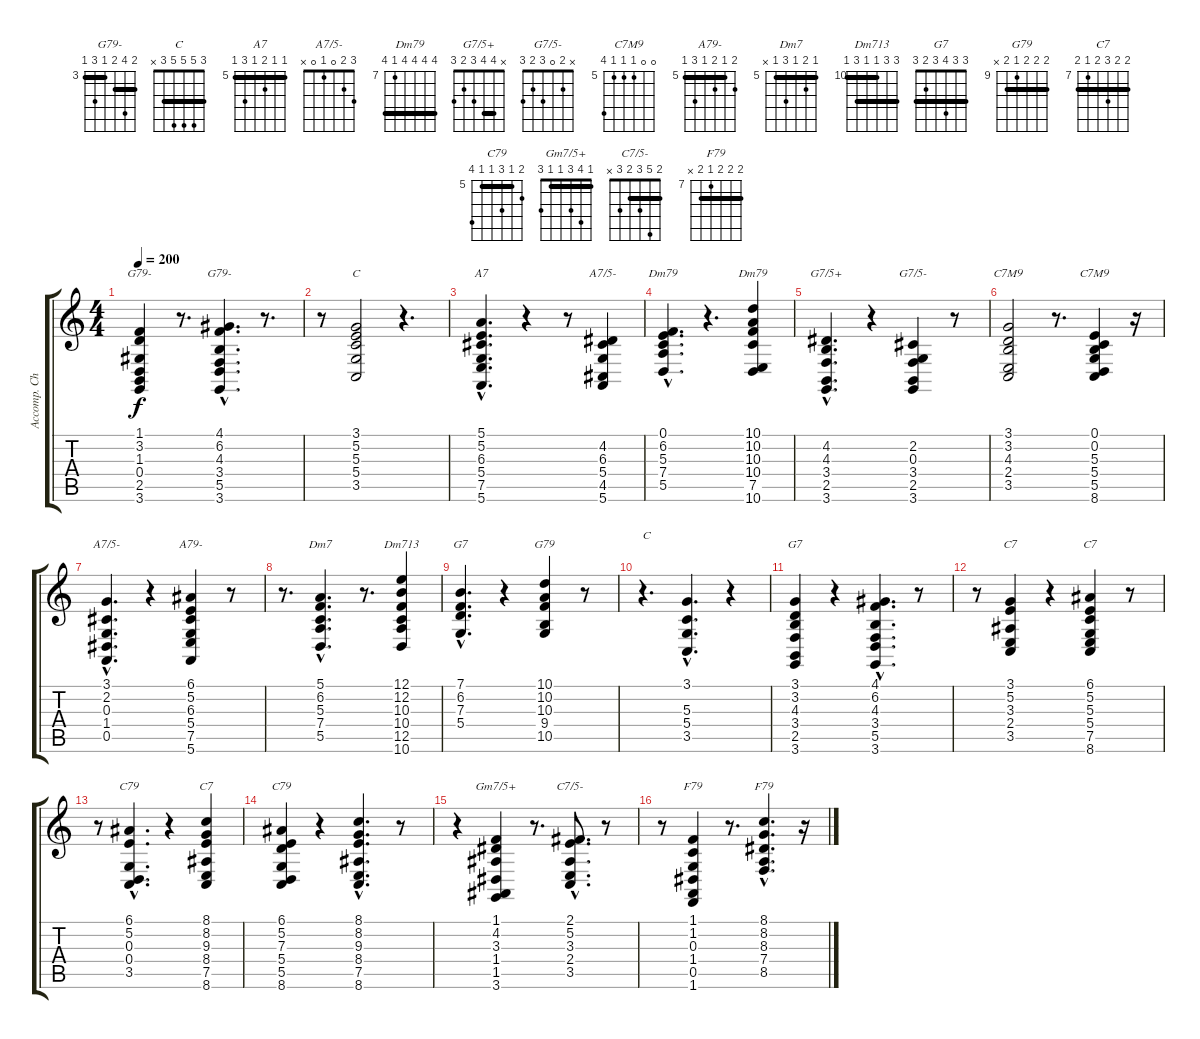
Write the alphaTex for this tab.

\track ("Accomp. Chords" "Accomp. Ch") {instrument acousticgrandpiano}
\staff {score tabs}
\tuning (E4 B3 G3 D3 A2 E2) {hide}
\chord ("G79-" 1 3 1 0 2 3) {barre 1}
\chord ("G79-" 4 6 4 3 5 3) {firstfret 3 barre (3 4)}
\chord ("C" 3 5 5 5 3 x) {barre 3}
\chord ("A7" 5 5 6 5 7 5) {firstfret 5 barre 5}
\chord ("A7/5-" x 4 6 5 4 5) {firstfret 4 barre 4}
\chord ("Dm79" 0 6 5 7 5 x) {firstfret 5}
\chord ("Dm79" 10 10 10 10 7 10) {firstfret 7 barre 10}
\chord ("G7/5+" x 4 4 3 2 3) {barre 4}
\chord ("G7/5-" x 2 0 3 2 3)
\chord ("C7M9" 3 3 4 2 3 x) {barre 3}
\chord ("C7M9" 0 0 5 5 5 8) {firstfret 5}
\chord ("A7/5-" 3 2 0 1 0 x)
\chord ("A79-" 6 5 6 5 7 5) {firstfret 5 barre 5}
\chord ("Dm7" 5 6 5 7 5 x) {firstfret 5 barre 5}
\chord ("Dm713" 12 12 10 10 12 10) {firstfret 10 barre (10 12)}
\chord ("G7" 7 6 7 5 x x) {firstfret 5}
\chord ("G79" 10 10 10 9 10 x) {firstfret 9 barre 10}
\chord ("G7" 3 3 4 3 2 3) {barre 3}
\chord ("C7" 3 5 3 2 3 x) {barre 3}
\chord ("C7" 6 5 5 5 7 8) {firstfret 5 barre 5}
\chord ("C79" 6 5 0 0 3 x) {firstfret 3}
\chord ("C7" 8 8 9 8 7 8) {firstfret 7 barre 8}
\chord ("C79" 6 5 7 5 5 8) {firstfret 5 barre 5}
\chord ("Gm7/5+" 1 4 3 1 1 3) {barre 1}
\chord ("C7/5-" 2 5 3 2 3 x) {barre 2}
\chord ("F79" 1 1 0 1 0 1) {barre 1}
\chord ("F79" 8 8 8 7 8 x) {firstfret 7 barre 8}
\ts (4 4)
\tempo 200
\clef g2
\ks aminor
(1.1 3.2 1.3 0.4 2.5 3.6).4{ch "G79-" dy f} r.8{d} (4.1{hac} 6.2{hac} 4.3{hac} 3.4{hac} 5.5{hac} 3.6{hac}).4{d ch "G79-"} r.8{d} |
r.8 (3.1 5.2 5.3 5.4 3.5).2{ch "C"} r.4{d} |
(5.1{hac} 5.2{hac} 6.3{hac} 5.4{hac} 7.5{hac} 5.6{hac}).4{d ch "A7"} r.4 r.8 (4.2 6.3 5.4 4.5 5.6).4{ch "A7/5-"} |
(0.1{hac} 6.2{hac} 5.3{hac} 7.4{hac} 5.5{hac}).4{d ch "Dm79"} r.4{d} (10.1 10.2 10.3 10.4 7.5 10.6).4{ch "Dm79"} |
(4.2{hac} 4.3{hac} 3.4{hac} 2.5{hac} 3.6{hac}).4{d ch "G7/5+"} r.4 (2.2 0.3 3.4 2.5 3.6).4{ch "G7/5-"} r.8 |
(3.1 3.2 4.3 2.4 3.5).2{ch "C7M9"} r.8{d} (0.1 0.2 5.3 5.4 5.5 8.6).4{ch "C7M9"} r.16 |
(3.1{hac} 2.2{hac} 0.3{hac} 1.4{hac} 0.5{hac}).4{d ch "A7/5-"} r.4 (6.1 5.2 6.3 5.4 7.5 5.6).4{ch "A79-"} r.8 |
r.8{d} (5.1{hac} 6.2{hac} 5.3{hac} 7.4{hac} 5.5{hac}).4{d ch "Dm7"} r.8{d} (12.1 12.2 10.3 10.4 12.5 10.6).4{ch "Dm713"} |
(7.1{hac} 6.2{hac} 7.3{hac} 5.4{hac}).4{d ch "G7"} r.4 (10.1 10.2 10.3 9.4 10.5).4{ch "G79"} r.8 |
r.4{d txt "C"} (3.1{hac} 5.3{hac} 5.4{hac} 3.5{hac}).4{d} r.4 |
(3.1 3.2 4.3 3.4 2.5 3.6).4{ch "G7"} r.4 (4.1{hac} 6.2{hac} 4.3{hac} 3.4{hac} 5.5{hac} 3.6{hac}).4{d} r.8 |
r.8 (3.1 5.2 3.3 2.4 3.5).4{ch "C7"} r.4 (6.1 5.2 5.3 5.4 7.5 8.6).4{ch "C7"} r.8 |
r.8 (6.1{hac} 5.2{hac} 0.3{hac} 0.4{hac} 3.5{hac}).4{d ch "C79"} r.4 (8.1 8.2 9.3 8.4 7.5 8.6).4{ch "C7"} |
(6.1 5.2 7.3 5.4 5.5 8.6).4{ch "C79"} r.4 (8.1{hac} 8.2{hac} 9.3{hac} 8.4{hac} 7.5{hac} 8.6{hac}).4{d} r.8 |
r.4 (1.1 4.2 3.3 1.4 1.5 3.6).4{ch "Gm7/5+"} r.8{d} (2.1{hac} 5.2{hac} 3.3{hac} 2.4{hac} 3.5{hac}).8{d ch "C7/5-"} r.8 |
r.8 (1.1 1.2 0.3 1.4 0.5 1.6).4{ch "F79"} r.8{d} (8.1{hac} 8.2{hac} 8.3{hac} 7.4{hac} 8.5{hac}).4{d ch "F79"} r.16
